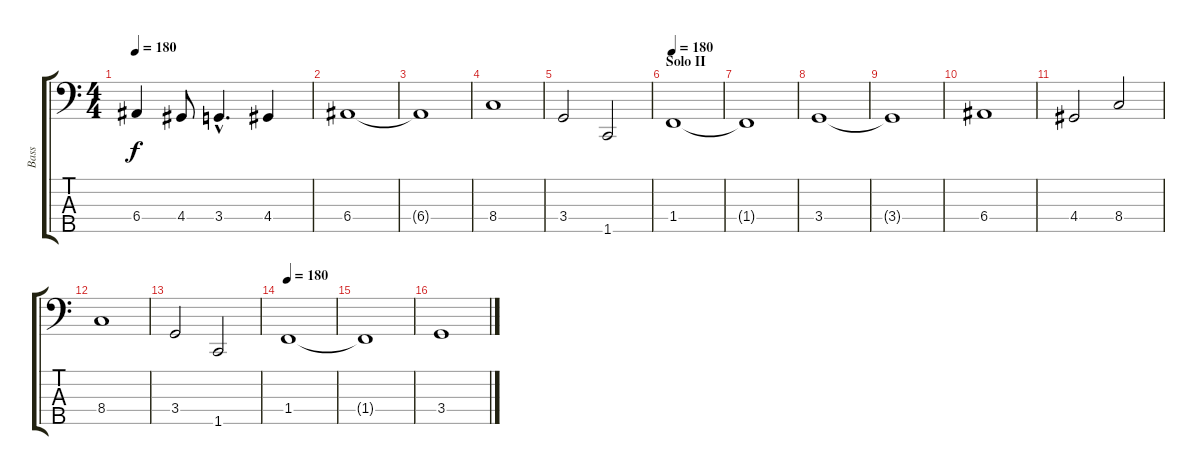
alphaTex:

\track ("Bass" "Bass") {instrument electricbassfinger}
\staff {score tabs}
\tuning (G2 D2 A1 E1 B0) {hide}
\ts (4 4)
\tempo 180
\clef f4
\ks c
6.4.4{dy f} 4.4.8 3.4{hac}.4{d} 4.4.4 |
6.4.1 |
6.4{t}.1 |
8.4.1 |
3.4.2 1.5.2 |
\section ("" "Solo II")
\tempo 180
1.4.1 |
1.4{t}.1 |
3.4.1 |
3.4{t}.1 |
6.4.1 |
4.4.2 8.4.2 |
8.4.1 |
3.4.2 1.5.2 |
\tempo 180
1.4.1 |
1.4{t}.1 |
3.4.1
